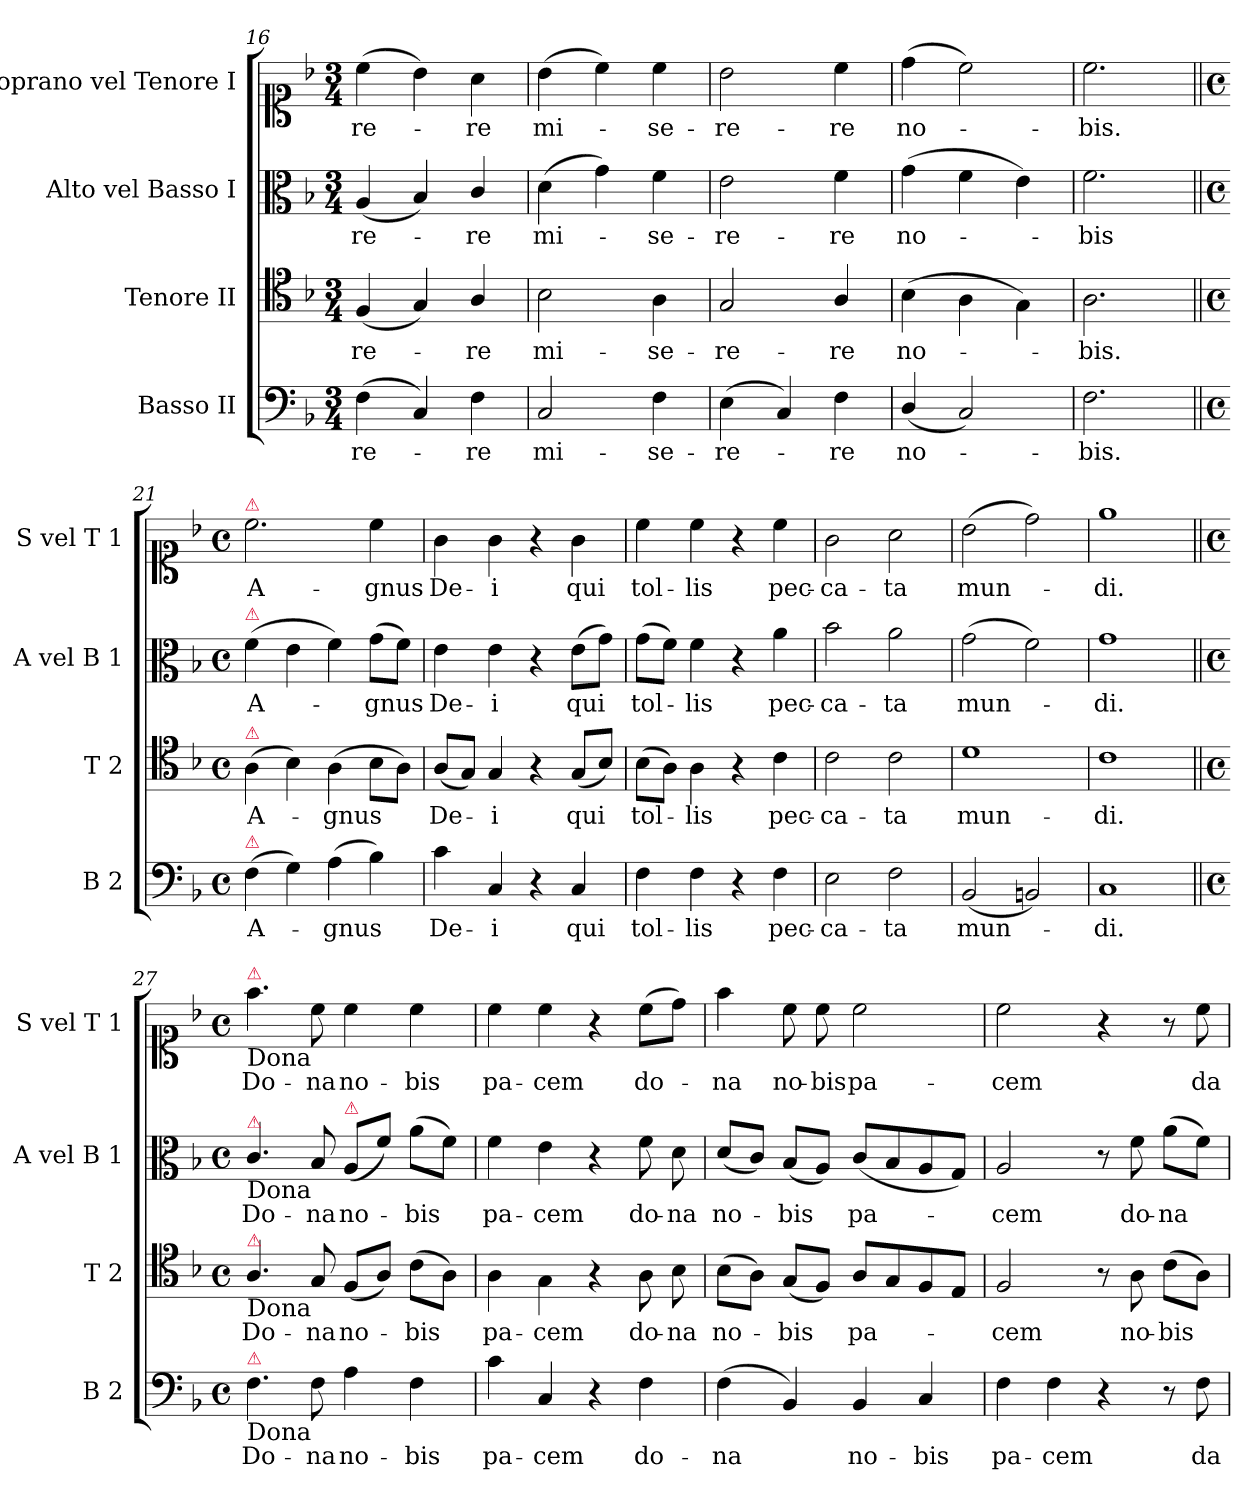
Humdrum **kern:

**kern	**text	**kern	**text	**kern	**text	**kern	**text
*part4	*part4	*part3	*part3	*part2	*part2	*part1	*part1
*staff4	*staff4	*staff3	*staff3	*staff2	*staff2	*staff1	*staff1
*I"Basso II	*	*I"Tenore II	*	*I"Alto vel Basso I	*	*I"Soprano vel Tenore I	*
*I'B 2	*	*I'T 2	*	*I'A vel B 1	*	*I'S vel T 1	*
*clefF4	*	*clefC4	*	*clefC3	*	*clefC1	*
*k[b-]	*	*k[b-]	*	*k[b-]	*	*k[b-]	*
*F:	*	*F:	*	*F:	*	*F:	*
*M3/4	*	*M3/4	*	*M3/4	*	*M3/4	*
=16	=16	=16	=16	=16	=16	=16	=16
(4F\	re-	(4F/	-re-	(4A/	-re-	(4cc\	-re-
4C/)	.	4G/)	.	4B-/)	.	4b-\)	.
4F\	-re	4A/	-re	4c/	-re	4a\	-re
=17	=17	=17	=17	=17	=17	=17	=17
2C/	mi-	2B-\	mi-	(4d\	mi-	(4b-\	mi-
.	.	.	.	4g\)	.	4cc\)	.
4F\	-se-	4A\	-se-	4f\	-se-	4cc\	-se-
=18	=18	=18	=18	=18	=18	=18	=18
(4E\	-re-	2G/	-re-	2e\	-re-	2b-\	-re-
4C/)	.	.	.	.	.	.	.
4F\	-re	4A/	-re	4f\	-re	4cc\	-re
=19	=19	=19	=19	=19	=19	=19	=19
(4D/	no-	(4B-\	no-	(4g\	no-	(4dd\	no-
2C/)	.	4A\	.	4f\	.	2cc\)	.
.	.	4G\)	.	4e\)	.	.	.
=20	=20	=20	=20	=20	=20	=20	=20
2.F\	-bis.	2.A\	-bis.	2.f\	-bis	2.cc\	-bis.
=21||	=21||	=21||	=21||	=21||	=21||	=21||	=21||
*M4/4	*	*M4/4	*	*M4/4	*	*M4/4	*
*met(c)	*	*met(c)	*	*met(c)	*	*met(c)	*
!	!	!	!	!	!	!LO:TX:a:color=crimson:t=⚠	!
!	!	!	!	!LO:TX:a:color=crimson:t=⚠	!	!	!
!	!	!LO:TX:a:color=crimson:t=⚠	!	!	!	!	!
!LO:TX:a:color=crimson:t=⚠	!	!	!	!	!	!	!
(4F\	A-	(4A\	A-	(4f\	A-	2.cc\	A-
4G\)	.	4B-\)	.	4e\	.	.	.
(4A\	-gnus	(4A\	-gnus	4f\)	.	.	.
4B-\)	.	8B-\L	.	(8g\L	-gnus	4cc\	-gnus
.	.	8A\J)	.	8f\J)	.	.	.
=22	=22	=22	=22	=22	=22	=22	=22
4c\	De-	(8A/L	De-	4e\	De-	4g\	De-
.	.	8G/J)	.	.	.	.	.
4C/	-i	4G/	-i	4e\	-i	4g\	-i
4r	.	4r	.	4r	.	4r	.
4C/	qui	(8G/L	qui	(8e\L	qui	4g\	qui
.	.	8B-/J)	.	8g\J)	.	.	.
=23	=23	=23	=23	=23	=23	=23	=23
4F\	tol-	(8B-\L	tol-	(8g\L	tol-	4cc\	tol-
.	.	8A\J)	.	8f\J)	.	.	.
4F\	-lis	4A\	-lis	4f\	-lis	4cc\	-lis
4r	.	4r	.	4r	.	4r	.
4F\	pec-	4c\	pec-	4a\	pec-	4cc\	pec-
=24	=24	=24	=24	=24	=24	=24	=24
2E\	-ca-	2c\	-ca-	2b-\	-ca-	2g\	-ca-
2F\	-ta	2c\	-ta	2a\	-ta	2a\	-ta
=25	=25	=25	=25	=25	=25	=25	=25
(2BB-/	mun-	1d	mun-	(2g\	mun-	(2b-\	mun-
2BBn/)	.	.	.	2f\)	.	2dd\)	.
=26	=26	=26	=26	=26	=26	=26	=26
1C	-di.	1c	-di.	1g	-di.	1ee	-di.
=27||	=27||	=27||	=27||	=27||	=27||	=27||	=27||
*M4/4	*	*M4/4	*	*M4/4	*	*M4/4	*
*met(c)	*	*met(c)	*	*met(c)	*	*met(c)	*
!	!	!	!	!	!	!LO:TX:b:t=Dona	!
!	!	!	!	!	!	!LO:TX:a:color=crimson:t=⚠	!
!	!	!	!	!LO:TX:b:t=Dona	!	!	!
!	!	!	!	!LO:TX:a:color=crimson:t=⚠	!	!	!
!	!	!LO:TX:b:t=Dona	!	!	!	!	!
!	!	!LO:TX:a:color=crimson:t=⚠	!	!	!	!	!
!LO:TX:b:t=Dona	!	!	!	!	!	!	!
!LO:TX:a:color=crimson:t=⚠	!	!	!	!	!	!	!
4.F\	Do-	4.A/	Do-	4.c/	Do-	4.ff\	Do-
8F\	-na	8G/	-na	8B-/	na	8cc\	-na
!	!	!	!	!LO:TX:a:color=crimson:t=⚠	!	!	!
4A\	no-	(8F/L	no-	(8A/L	no-	4cc\	no-
.	.	8A/J)	.	8f\J)	.	.	.
4F\	-bis	(8c\L	-bis	(8a\L	-bis	4cc\	-bis
.	.	8A\J)	.	8f\J)	.	.	.
=28	=28	=28	=28	=28	=28	=28	=28
4c\	pa-	4A\	pa-	4f\	pa-	4cc\	pa-
4C/	-cem	4G\	-cem	4e\	-cem	4cc\	-cem
4r	.	4r	.	4r	.	4r	.
4F\	do-	8A\	do-	8f\	do-	(8cc\L	do-
.	.	8B-\	-na	8d\	-na	8dd\J)	.
=29	=29	=29	=29	=29	=29	=29	=29
(4F\	-na	(8B-\L	no-	(8d/L	no-	4ff\	-na
.	.	8A\J)	.	8c/J)	.	.	.
4BB-/)	.	(8G/L	-bis	(8B-/L	-bis	8cc\	no-
.	.	8F/J)	.	8A/J)	.	8cc\	-bis
4BB-/	no-	8A/L	pa-	(8c/L	pa-	2cc\	pa-
.	.	8G/	.	8B-/	.	.	.
4C/	-bis	8F/	.	8A/	.	.	.
.	.	8E/J	.	8G/J)	.	.	.
=30	=30	=30	=30	=30	=30	=30	=30
4F\	pa-	2F/	-cem	2A/	-cem	2cc\	-cem
4F\	-cem	.	.	.	.	.	.
4r	.	8r	.	8r	.	4r	.
.	.	8A\	no-	8f\	do-	.	.
8r	.	(8c\L	-bis	(8a\L	-na	8r	.
8F\	da	8A\J)	.	8f\J)	.	8cc\	da
=	=	=	=	=	=	=	=
*-	*-	*-	*-	*-	*-	*-	*-
